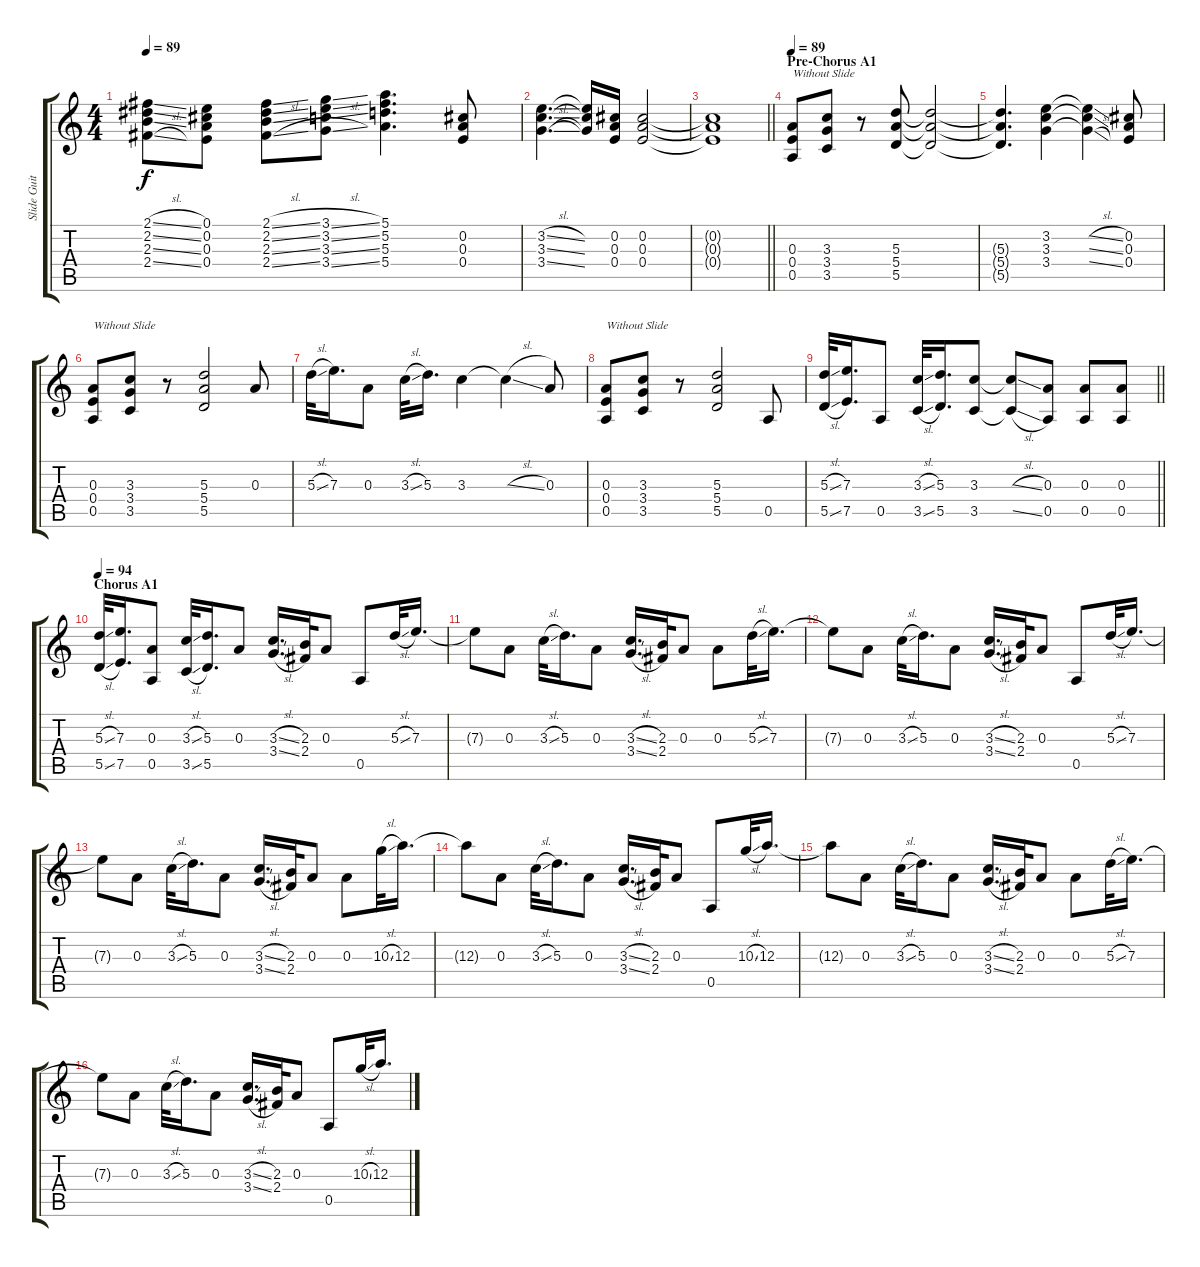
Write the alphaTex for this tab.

\track ("Slide Guitar R" "Slide Guit") {instrument distortionguitar}
\staff {score tabs}
\tuning (E4 Db4 A3 E3 A2 E2) {hide}
\ts (4 4)
\tempo 89
\clef g2
\ks c
(2.1{sl} 2.2{sl} 2.3{sl} 2.4{sl}).8{dy f} (0.1 0.2 0.3 0.4).8 (2.1{sl} 2.2{sl} 2.3{sl} 2.4{sl}).8 (3.1{sl} 3.2{sl} 3.3{sl} 3.4{sl}).8 (5.1 5.2 5.3 5.4).4{d} (0.2 0.3 0.4).8 |
(3.2{sl} 3.3{sl} 3.4{sl}).4{d} (3.2{t} 3.3{t} 3.4{t}).16 (0.2 0.3 0.4).16 (0.2 0.3 0.4).2 |
\barLineRight lightlight
(0.2{t} 0.3{t} 0.4{t}).1 |
\section ("" "Pre-Chorus A1")
\tempo 89
(0.3 0.4 0.5).8{txt "Without Slide"} (3.3 3.4 3.5).8 r.8 (5.3 5.4 5.5).8 (5.3{t} 5.4{t} 5.5{t}).2 |
(5.3{t} 5.4{t} 5.5{t}).4{d} (3.2 3.3 3.4).4 (3.2{sl t} 3.3{sl t} 3.4{sl t}).4 (0.2 0.3 0.4).8 |
(0.3 0.4 0.5).8{txt "Without Slide"} (3.3 3.4 3.5).8 r.8 (5.3 5.4 5.5).2 0.3.8 |
5.3{sl}.32 7.3.16{d} 0.3.8 3.3{sl}.32 5.3.16{d} 3.3.4 3.3{sl t}.4 0.3.8 |
(0.3 0.4 0.5).8{txt "Without Slide"} (3.3 3.4 3.5).8 r.8 (5.3 5.4 5.5).2 0.5.8 |
\barLineRight lightlight
(5.3{sl} 5.5{sl}).32 (7.3 7.5).16{d} 0.5.8 (3.3{sl} 3.5{sl}).32 (5.3 5.5).16{d} (3.3 3.5).8 (3.3{sl t} 3.5{sl t}).8 (0.3 0.5).8 (0.3 0.5).8 (0.3 0.5).8 |
\section ("" "Chorus A1")
\tempo 94
(5.3{sl} 5.5{sl}).32 (7.3 7.5).16{d} (0.3 0.5).8 (3.3{sl} 3.5{sl}).32 (5.3 5.5).16{d} 0.3.8 (3.3{sl} 3.4{sl}).16{d} (2.3 2.4).32 0.3.8 0.5.8 5.3{sl}.32 7.3.16{d} |
7.3{t}.8 0.3.8 3.3{sl}.32 5.3.16{d} 0.3.8 (3.3{sl} 3.4{sl}).16{d} (2.3 2.4).32 0.3.8 0.3.8 5.3{sl}.32 7.3.16{d} |
7.3{t}.8 0.3.8 3.3{sl}.32 5.3.16{d} 0.3.8 (3.3{sl} 3.4{sl}).16{d} (2.3 2.4).32 0.3.8 0.5.8 5.3{sl}.32 7.3.16{d} |
7.3{t}.8 0.3.8 3.3{sl}.32 5.3.16{d} 0.3.8 (3.3{sl} 3.4{sl}).16{d} (2.3 2.4).32 0.3.8 0.3.8 10.3{sl}.32 12.3.16{d} |
12.3{t}.8 0.3.8 3.3{sl}.32 5.3.16{d} 0.3.8 (3.3{sl} 3.4{sl}).16{d} (2.3 2.4).32 0.3.8 0.5.8 10.3{sl}.32 12.3.16{d} |
12.3{t}.8 0.3.8 3.3{sl}.32 5.3.16{d} 0.3.8 (3.3{sl} 3.4{sl}).16{d} (2.3 2.4).32 0.3.8 0.3.8 5.3{sl}.32 7.3.16{d} |
7.3{t}.8 0.3.8 3.3{sl}.32 5.3.16{d} 0.3.8 (3.3{sl} 3.4{sl}).16{d} (2.3 2.4).32 0.3.8 0.5.8 10.3{sl}.32 12.3.16{d}
